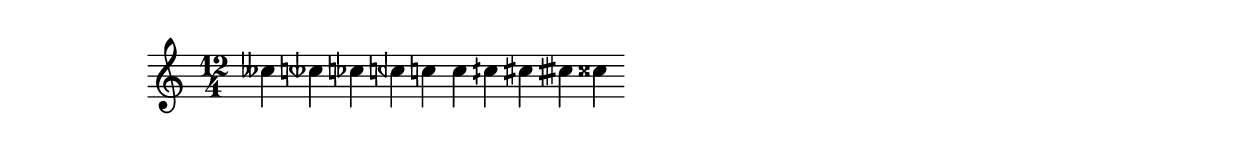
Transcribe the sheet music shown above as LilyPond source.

\header {

    texidoc = "Quarter tone notation is supported, including
    threequarters flat."
    }
\version "2.4.0"

\score {
     \relative c'' {
	\time 12/4 
	ceses4
	ceseh
	ces
	ceh
	c
	c
	cih
	cis 
	cisih
	cisis
    }
    \layout { raggedright = ##t }
}
